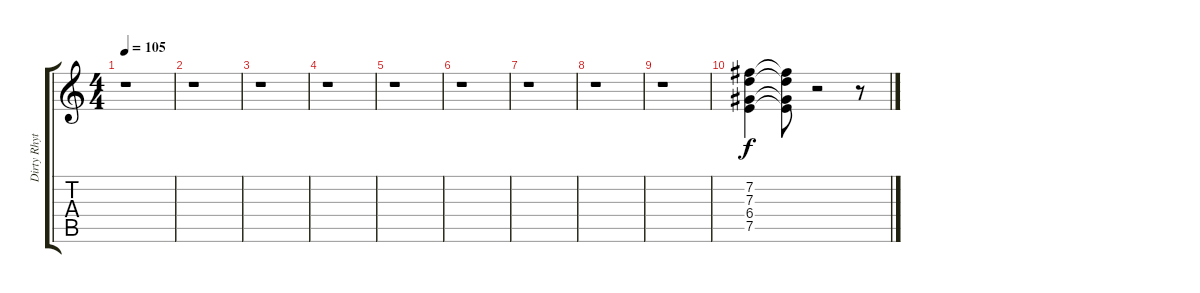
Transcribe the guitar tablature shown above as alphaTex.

\track ("Dirty Rhythm" "Dirty Rhyt") {instrument overdrivenguitar}
\staff {score tabs}
\tuning (E4 B3 G3 D3 A2 E2) {hide}
\ts (4 4)
\tempo 105
\clef g2
\ks c
r.1{dy f} |
r.1 |
r.1 |
r.1 |
r.1 |
r.1 |
r.1 |
r.1 |
r.1 |
(7.2 7.3 6.4 7.5).4 (7.2{t} 7.3{t} 6.4{t} 7.5{t}).8 r.2 r.8
